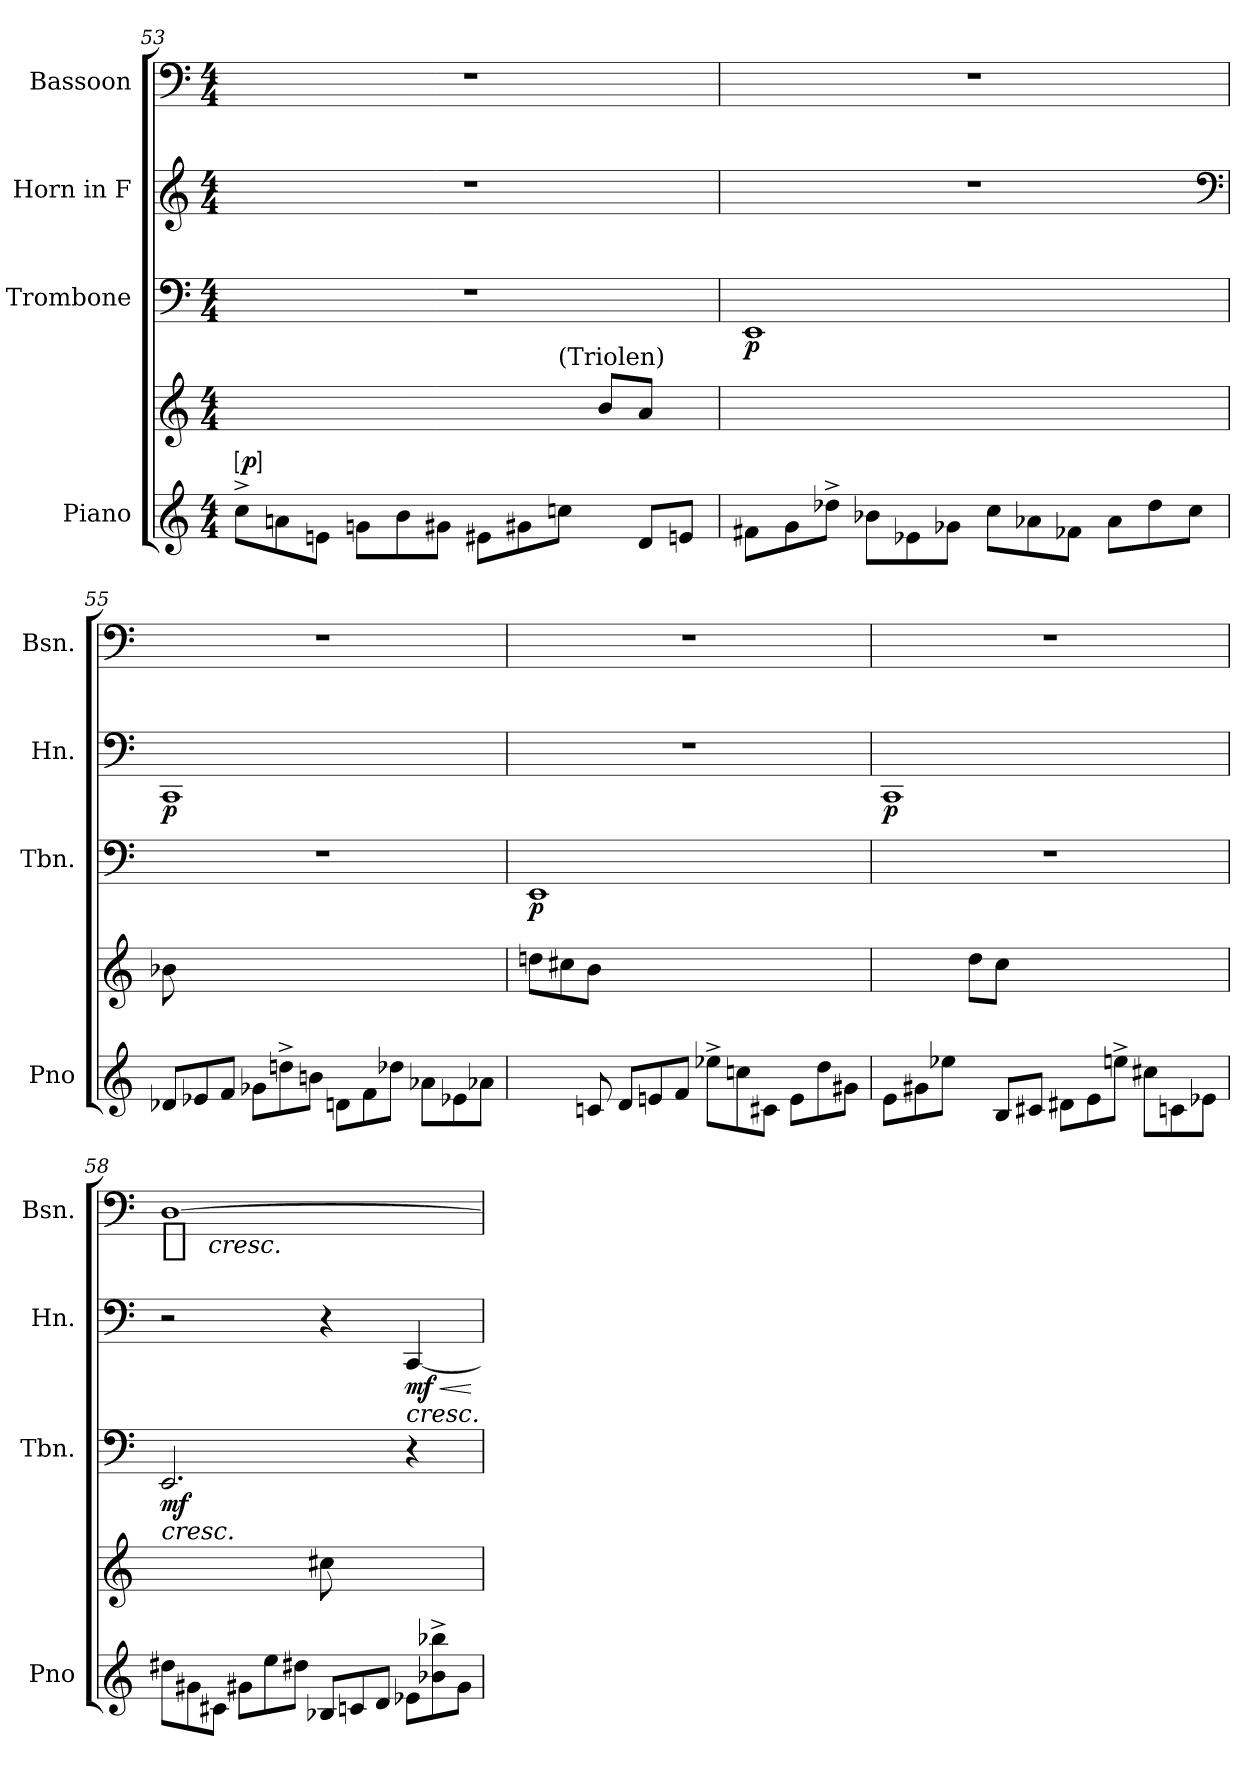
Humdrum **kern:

**kern	**kern	**dynam	**kern	**dynam	**kern	**dynam	**kern	**dynam
*part4	*part4	*part4	*part3	*part3	*part2	*part2	*part1	*part1
*staff5	*staff4	*staff4/5	*staff3	*staff3	*staff2	*staff2	*staff1	*staff1
*I"Piano	*	*	*I"Trombone	*	*I"Horn in F	*	*I"Bassoon	*
*I'Pno	*	*	*I'Tbn.	*	*I'Hn.	*	*I'Bsn.	*
*clefG2	*clefG2	*	*clefF4	*	*clefG2	*	*clefF4	*
*	*	*	*	*	*ITrd-3c-5	*	*	*
*k[]	*	*	*k[]	*	*	*	*k[]	*
*M4/4	*M4/4	*	*M4/4	*	*M4/4	*	*M4/4	*
*MM131	*MM131	*	*MM131	*	*MM131	*	*MM131	*
*Xtuplet	*	*	*	*	*	*	*	*
=53	=53	=53	=53	=53	=53	=53	=53	=53
!	!LO:TX:t=[quarter] = 131	!	!	!	!	!	!	!
!	!	!LO:DY:ed=brack	!	!	!	!	!	!
*	*^	*	*	*	*	*	*	*
12cc^\L	4ryy	3%2ryy	p	1r	.	1r	.	1r	.
12an\	.	.	.	.	.	.	.	.	.
12enJ	.	.	.	.	.	.	.	.	.
12gnL	4ryy	.	.	.	.	.	.	.	.
12b\	.	.	.	.	.	.	.	.	.
12g#X\J	.	.	.	.	.	.	.	.	.
12e#XL	4ryy	.	.	.	.	.	.	.	.
12g#X	.	.	.	.	.	.	.	.	.
!	!	!LO:TX:a:t=(Triolen)	!	!	!	!	!	!	!
12ccn\J	.	3ryy	.	.	.	.	.	.	.
*	*Xtuplet	*	*	*	*	*	*	*	*
12ryy	12bL	.	.	.	.	.	.	.	.
12dL	12aJ	.	.	.	.	.	.	.	.
12enJ	12ryy	.	.	.	.	.	.	.	.
*	*v	*v	*	*	*	*	*	*	*
=54	=54	=54	=54	=54	=54	=54	=54	=54
12f#XL	1ryy	.	1EE	p	1r	.	1r	.
12g	.	.	.	.	.	.	.	.
12dd-X^\J	.	.	.	.	.	.	.	.
12b-X\L	.	.	.	.	.	.	.	.
12e-X	.	.	.	.	.	.	.	.
12g-XJ	.	.	.	.	.	.	.	.
12cc\L	.	.	.	.	.	.	.	.
12a-X\	.	.	.	.	.	.	.	.
12f-XJ	.	.	.	.	.	.	.	.
12a-L	.	.	.	.	.	.	.	.
12dd-\	.	.	.	.	.	.	.	.
12cc\J	.	.	.	.	.	.	.	.
*	*	*	*	*	*clefF4	*	*	*
=55	=55	=55	=55	=55	=55	=55	=55	=55
12d-XL	12b-X	.	1r	.	1FF	p	1r	.
12e-X	12ryy	.	.	.	.	.	.	.
12fJ	12ryy	.	.	.	.	.	.	.
12g-XL	4ryy	.	.	.	.	.	.	.
12ddn^\	.	.	.	.	.	.	.	.
12bn\J	.	.	.	.	.	.	.	.
12dnL	4ryy	.	.	.	.	.	.	.
12f	.	.	.	.	.	.	.	.
12dd-X\J	.	.	.	.	.	.	.	.
12a-X\L	4ryy	.	.	.	.	.	.	.
12e-X	.	.	.	.	.	.	.	.
12a-XJ	.	.	.	.	.	.	.	.
=56	=56	=56	=56	=56	=56	=56	=56	=56
12ryy	12ddnL	.	1EE	p	1r	.	1r	.
12ryy	12cc#X	.	.	.	.	.	.	.
12cn	12bJ	.	.	.	.	.	.	.
12dL	4ryy	.	.	.	.	.	.	.
12en	.	.	.	.	.	.	.	.
12fJ	.	.	.	.	.	.	.	.
12ee-X^\L	4ryy	.	.	.	.	.	.	.
12ccn\	.	.	.	.	.	.	.	.
12c#XJ	.	.	.	.	.	.	.	.
12eL	4ryy	.	.	.	.	.	.	.
12dd\	.	.	.	.	.	.	.	.
12g#X\J	.	.	.	.	.	.	.	.
=57	=57	=57	=57	=57	=57	=57	=57	=57
12eL	4ryy	.	1r	.	1FF	p	1r	.
12g#X	.	.	.	.	.	.	.	.
12ee-X\J	.	.	.	.	.	.	.	.
12ryy	12ddL	.	.	.	.	.	.	.
12BL	12ccJ	.	.	.	.	.	.	.
12c#XJ	12ryy	.	.	.	.	.	.	.
12d#XL	4ryy	.	.	.	.	.	.	.
12e	.	.	.	.	.	.	.	.
12een^\J	.	.	.	.	.	.	.	.
12cc#X\L	4ryy	.	.	.	.	.	.	.
12cn	.	.	.	.	.	.	.	.
12e-XJ	.	.	.	.	.	.	.	.
=58	=58	=58	=58	=58	=58	=58	=58	=58
!	!	!	!LO:TX:b:i:t=cresc.	!	!	!	!	!
!	!	!	!	!	!	!	!	!LO:DY:t=%s cresc.
12dd#X\L	4ryy	.	2.EE	mf	2r	.	[1D	p
12g#X\	.	.	.	.	.	.	.	.
12c#XJ	.	.	.	.	.	.	.	.
12g#XL	4ryy	.	.	.	.	.	.	.
12ee\	.	.	.	.	.	.	.	.
12dd#X\J	.	.	.	.	.	.	.	.
12B-XL	12cc#X	.	.	.	4r	.	.	.
12cn	12ryy	.	.	.	.	.	.	.
12dJ	12ryy	.	.	.	.	.	.	.
!	!	!	!	!	!LO:TX:b:i:t=cresc.	!	!	!
!	!	!	!	!	!	!LO:HP:b	!	!
12e-XL	4ryy	.	4r	.	[4FF	< mf	.	.
12b-X^\ 12bb-X^\	.	.	.	.	.	.	.	.
12g#\J	.	.	.	.	.	.	.	.
.	.	.	.	.	.	[	.	.
=	=	=	=	=	=	=	=	=
*-	*-	*-	*-	*-	*-	*-	*-	*-
